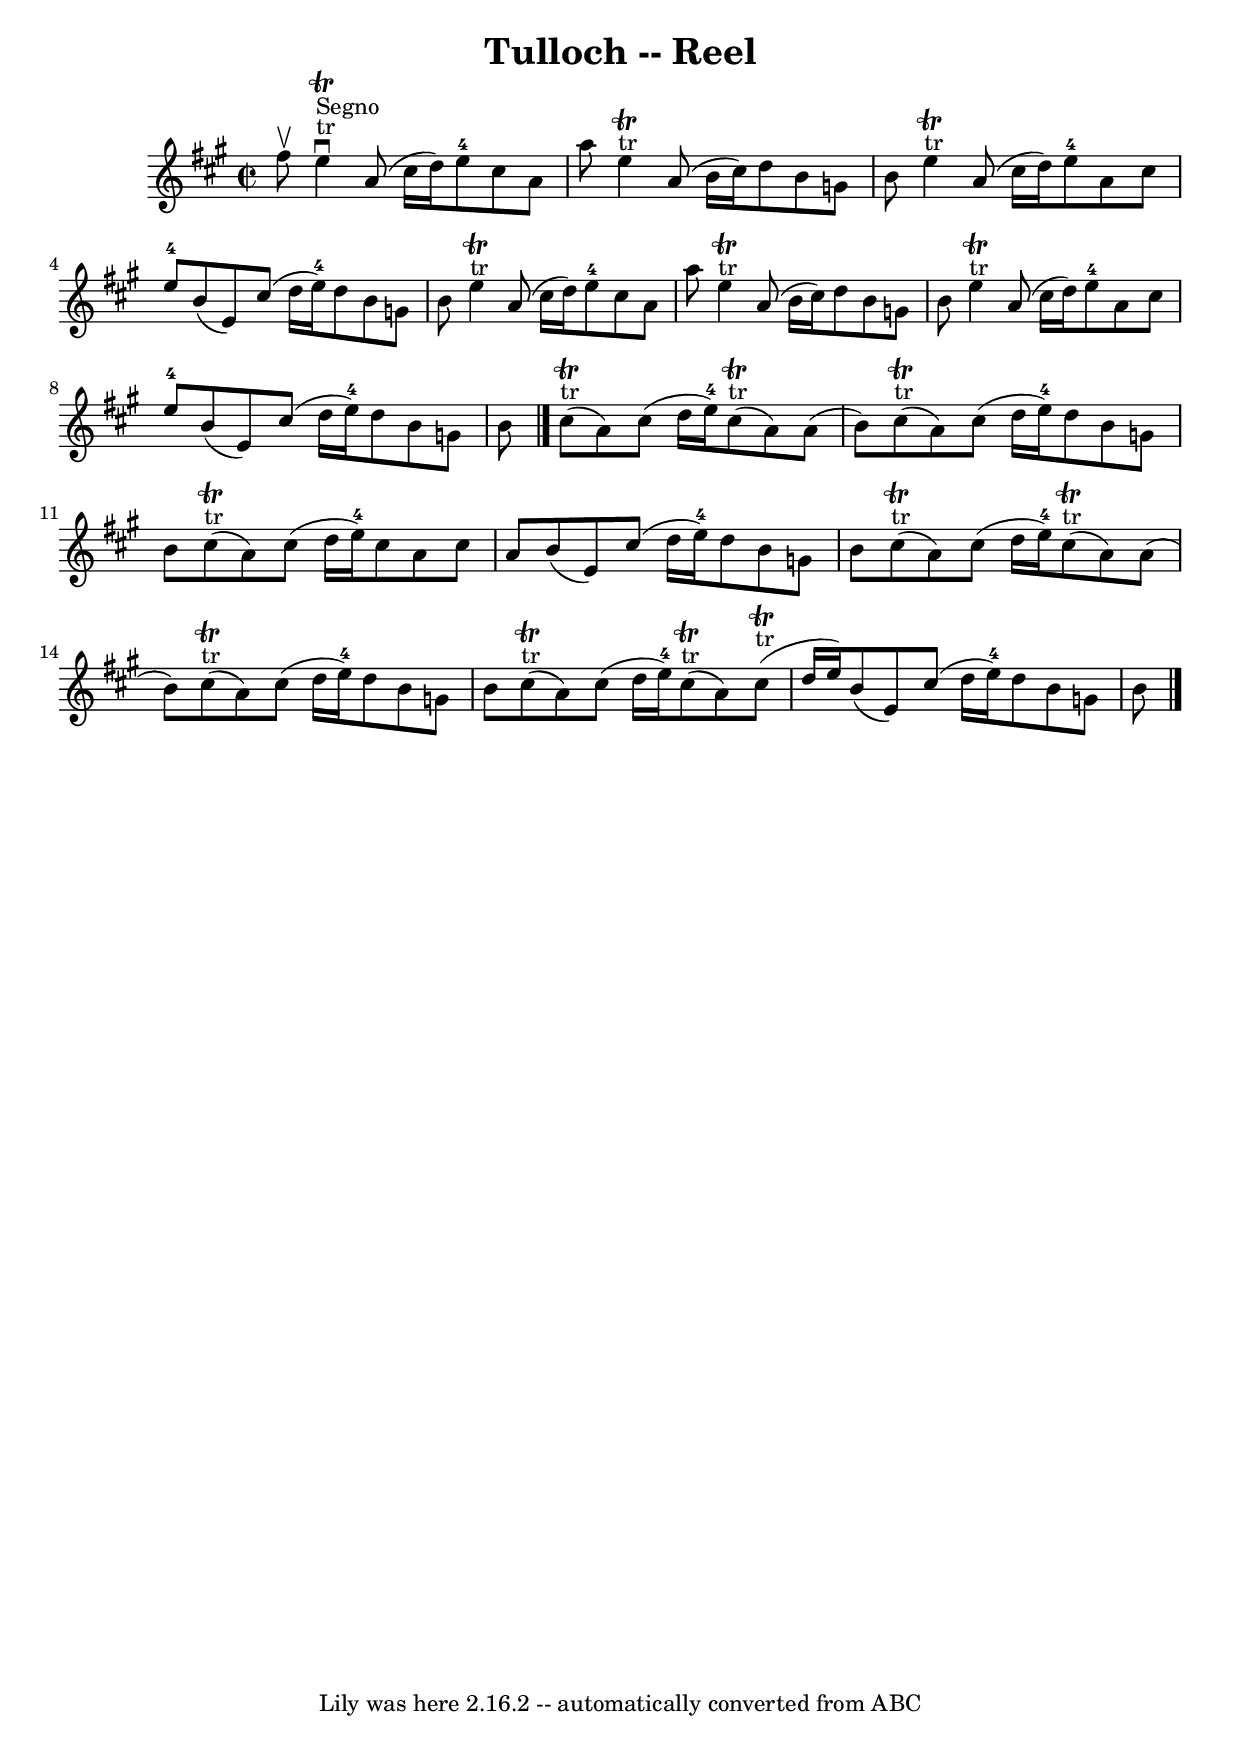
\version "2.7.40"
\include "Mammoth.ily"
\header {
	book = "Ryan's Mammoth Collection"
	crossRefNumber = "1"
	footnotes = "\\\\249\\\\the key is A mixolydian but the book shows 3 sharps and\\\\puts each G as neutral"
	origin = "SCOTCH."
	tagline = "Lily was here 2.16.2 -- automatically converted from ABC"
	title = "Tulloch -- Reel"
}
voicedefault =  {
\set Score.defaultBarType = "empty"

\override Staff.TimeSignature #'style = #'C
 \time 2/2 \key a \major fis''8^\upbow   |
 e''4 
^"tr"^"Segno"^\downbow^\trill a'8 (cis''16 d''16) e''8-4   
cis''8 a'8 a''8    |
 e''4^"tr"^\trill a'8 (b'16    
cis''16) d''8 b'8 g'8 b'8    |
 e''4^"tr"^\trill   
a'8 (cis''16 d''16) e''8-4 a'8 cis''8 e''8-4   
|
 b'8 (e'8) cis''8 (d''16 e''16-4) d''8 b'8    
g'8 b'8    |
 e''4^"tr"^\trill a'8 (cis''16 d''16)   
 e''8-4 cis''8 a'8 a''8    |
 e''4^"tr"^\trill a'8 (
b'16 cis''16) d''8 b'8 g'8 b'8    |
 e''4 
^"tr"^\trill a'8 (cis''16 d''16) e''8-4 a'8 cis''8    
e''8-4   |
 b'8 (e'8) cis''8 (d''16 e''16-4)   
d''8 b'8 g'8 b'8    \bar "|." cis''8^"tr"(^\trill a'8)   
cis''8 (d''16 e''16-4) cis''8^"tr"(^\trill a'8) a'8 (
 b'8)   |
 cis''8^"tr"(^\trill a'8) cis''8 (d''16    
e''16-4) d''8 b'8 g'8 b'8    |
 cis''8 
^"tr"(^\trill a'8) cis''8 (d''16 e''16-4) cis''8 a'8    
cis''8 a'8    |
 b'8 (e'8) cis''8 (d''16 e''16-4) 
 d''8 b'8 g'8 b'8    |
 cis''8^"tr"(^\trill a'8)  
 cis''8 (d''16 e''16-4) cis''8^"tr"(^\trill a'8) a'8 (
 b'8)   |
 cis''8^"tr"(^\trill a'8) cis''8 (d''16    
e''16-4) d''8 b'8 g'8 b'8    |
 cis''8 
^"tr"(^\trill a'8) cis''8 (d''16 e''16-4) cis''8 
^"tr"(^\trill a'8) cis''8^"tr"(^\trill d''16 e''16)   
|
 b'8 (e'8) cis''8 (d''16 e''16-4) d''8    
b'8 g'8 b'8      \bar "|."   
}

\score{
    <<

	\context Staff="default"
	{
	    \voicedefault 
	}

    >>
	\layout {
	}
	\midi {}
}
